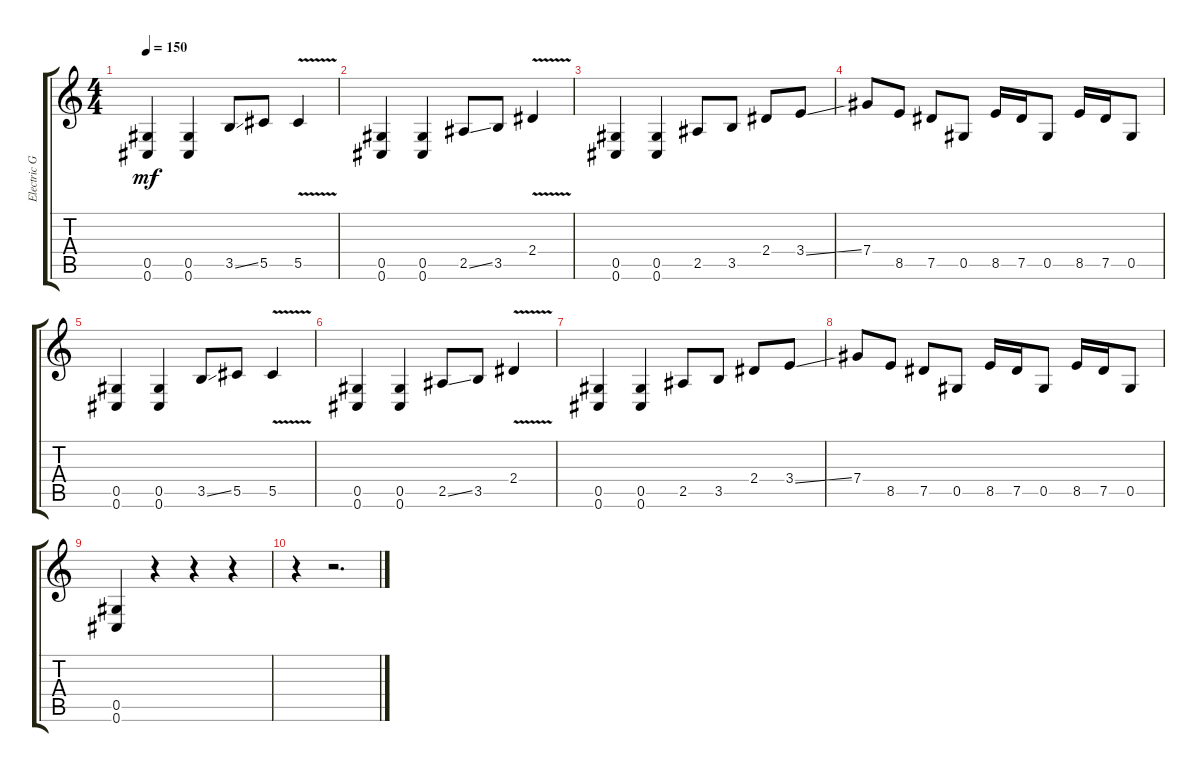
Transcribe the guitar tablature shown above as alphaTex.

\track ("Electric Guitar" "Electric G") {instrument distortionguitar}
\staff {score tabs}
\tuning (Eb4 Bb3 Gb3 Db3 Ab2 Db2) {hide}
\ts (4 4)
\tempo 150
\clef g2
\ks c
(0.5 0.6).4{dy mf} (0.5 0.6).4 3.5{ss}.8 5.5.8 5.5{v}.4 |
(0.5 0.6).4 (0.5 0.6).4 2.5{ss}.8 3.5.8 2.4{v}.4 |
(0.5 0.6).4 (0.5 0.6).4 2.5.8 3.5.8 2.4.8 3.4{ss}.8 |
7.4.8 8.5.8 7.5.8 0.5.8 8.5.16 7.5.16 0.5.8 8.5.16 7.5.16 0.5.8 |
(0.5 0.6).4 (0.5 0.6).4 3.5{ss}.8 5.5.8 5.5{v}.4 |
(0.5 0.6).4 (0.5 0.6).4 2.5{ss}.8 3.5.8 2.4{v}.4 |
(0.5 0.6).4 (0.5 0.6).4 2.5.8 3.5.8 2.4.8 3.4{ss}.8 |
7.4.8 8.5.8 7.5.8 0.5.8 8.5.16 7.5.16 0.5.8 8.5.16 7.5.16 0.5.8 |
(0.5 0.6).4 r.4 r.4 r.4 |
r.4 r.2{d}
